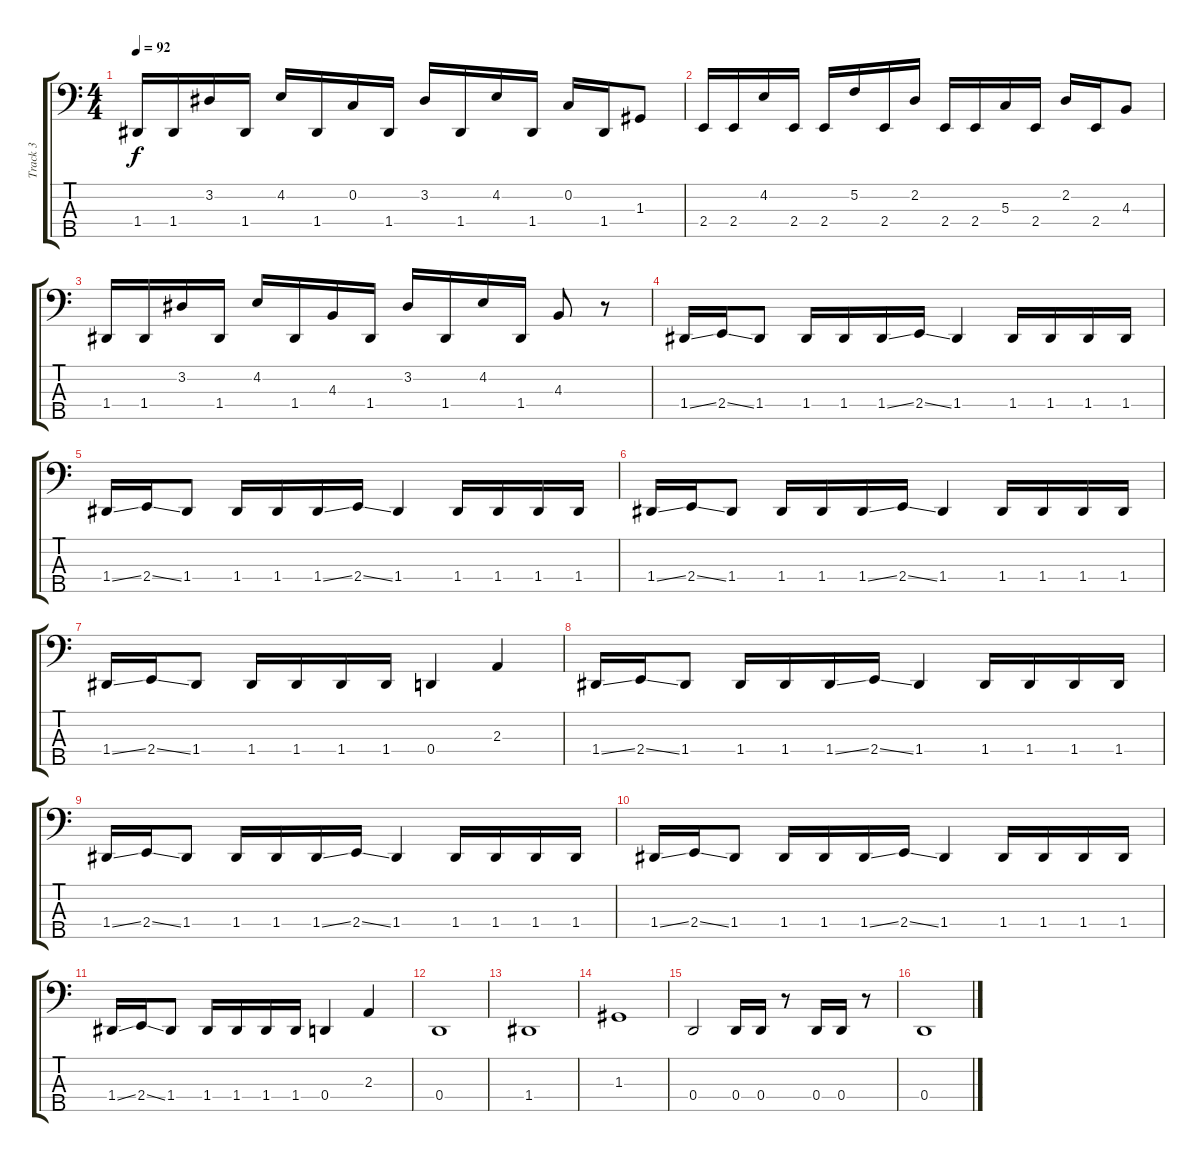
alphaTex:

\track ("Track 3" "Track 3") {instrument electricbasspick}
\staff {score tabs}
\tuning (F2 C2 G1 D1 A0) {hide}
\ts (4 4)
\tempo 92
\clef f4
\ks c
1.4.16{dy f} 1.4.16 3.2.16 1.4.16 4.2.16 1.4.16 0.2.16 1.4.16 3.2.16 1.4.16 4.2.16 1.4.16 0.2.16 1.4.16 1.3.8 |
2.4.16 2.4.16 4.2.16 2.4.16 2.4.16 5.2.16 2.4.16 2.2.16 2.4.16 2.4.16 5.3.16 2.4.16 2.2.16 2.4.16 4.3.8 |
1.4.16 1.4.16 3.2.16 1.4.16 4.2.16 1.4.16 4.3.16 1.4.16 3.2.16 1.4.16 4.2.16 1.4.16 4.3.8 r.8 |
1.4{ss}.16 2.4{ss}.16 1.4.8 1.4.16 1.4.16 1.4{ss}.16 2.4{ss}.16 1.4.4 1.4.16 1.4.16 1.4.16 1.4.16 |
1.4{ss}.16 2.4{ss}.16 1.4.8 1.4.16 1.4.16 1.4{ss}.16 2.4{ss}.16 1.4.4 1.4.16 1.4.16 1.4.16 1.4.16 |
1.4{ss}.16 2.4{ss}.16 1.4.8 1.4.16 1.4.16 1.4{ss}.16 2.4{ss}.16 1.4.4 1.4.16 1.4.16 1.4.16 1.4.16 |
1.4{ss}.16 2.4{ss}.16 1.4.8 1.4.16 1.4.16 1.4.16 1.4.16 0.4.4 2.3.4 |
1.4{ss}.16 2.4{ss}.16 1.4.8 1.4.16 1.4.16 1.4{ss}.16 2.4{ss}.16 1.4.4 1.4.16 1.4.16 1.4.16 1.4.16 |
1.4{ss}.16 2.4{ss}.16 1.4.8 1.4.16 1.4.16 1.4{ss}.16 2.4{ss}.16 1.4.4 1.4.16 1.4.16 1.4.16 1.4.16 |
1.4{ss}.16 2.4{ss}.16 1.4.8 1.4.16 1.4.16 1.4{ss}.16 2.4{ss}.16 1.4.4 1.4.16 1.4.16 1.4.16 1.4.16 |
1.4{ss}.16 2.4{ss}.16 1.4.8 1.4.16 1.4.16 1.4.16 1.4.16 0.4.4 2.3.4 |
0.4.1 |
1.4.1 |
1.3.1 |
0.4.2 0.4.16 0.4.16 r.8 0.4.16 0.4.16 r.8 |
0.4.1
